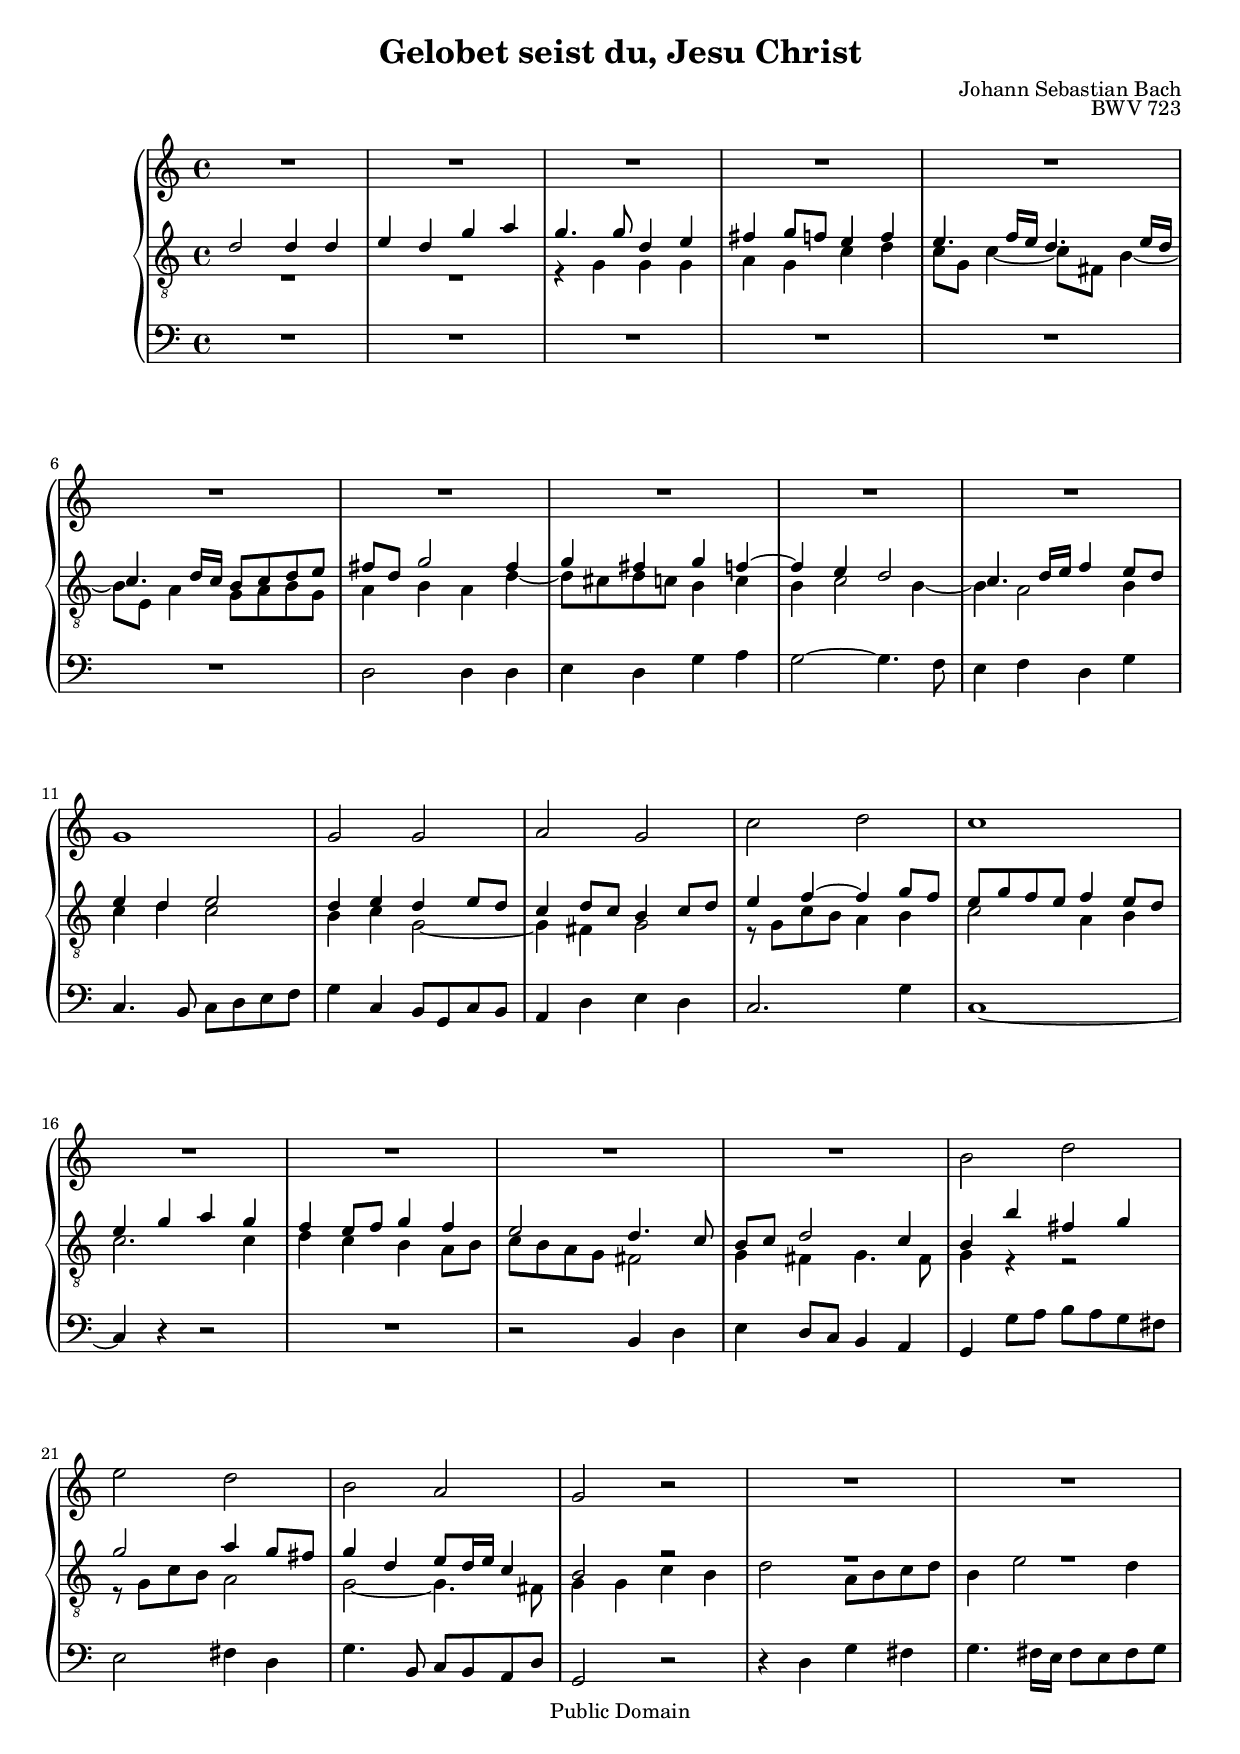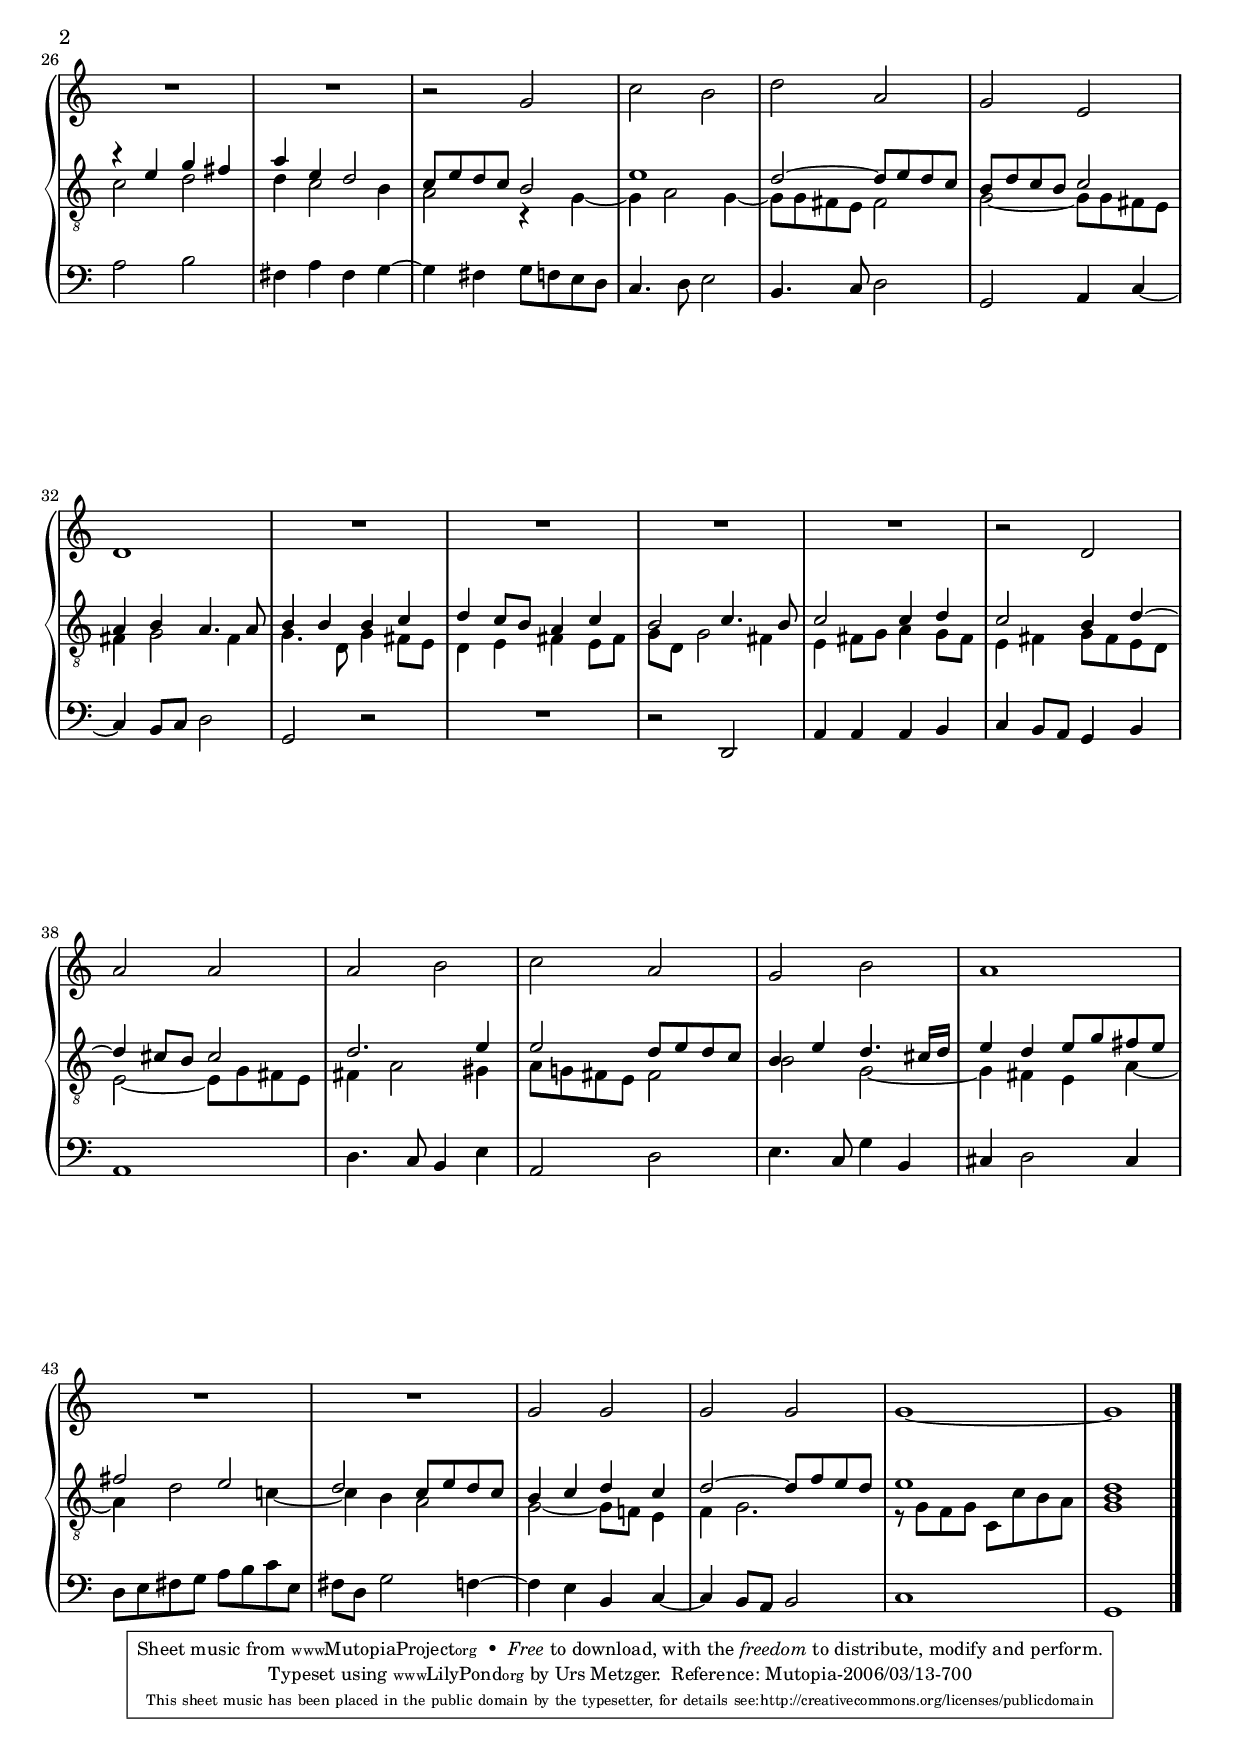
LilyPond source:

\version "2.14.0"

\header {
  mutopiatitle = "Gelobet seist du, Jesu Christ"
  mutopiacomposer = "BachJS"
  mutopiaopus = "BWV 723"
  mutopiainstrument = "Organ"
  date = ""
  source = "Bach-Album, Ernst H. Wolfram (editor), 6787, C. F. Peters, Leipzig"
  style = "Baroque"
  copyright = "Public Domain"
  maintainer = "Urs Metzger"
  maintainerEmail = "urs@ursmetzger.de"
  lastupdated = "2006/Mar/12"

  title = "Gelobet seist du, Jesu Christ"
  composer = "Johann Sebastian Bach"
  opus="BWV 723"

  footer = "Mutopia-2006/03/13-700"
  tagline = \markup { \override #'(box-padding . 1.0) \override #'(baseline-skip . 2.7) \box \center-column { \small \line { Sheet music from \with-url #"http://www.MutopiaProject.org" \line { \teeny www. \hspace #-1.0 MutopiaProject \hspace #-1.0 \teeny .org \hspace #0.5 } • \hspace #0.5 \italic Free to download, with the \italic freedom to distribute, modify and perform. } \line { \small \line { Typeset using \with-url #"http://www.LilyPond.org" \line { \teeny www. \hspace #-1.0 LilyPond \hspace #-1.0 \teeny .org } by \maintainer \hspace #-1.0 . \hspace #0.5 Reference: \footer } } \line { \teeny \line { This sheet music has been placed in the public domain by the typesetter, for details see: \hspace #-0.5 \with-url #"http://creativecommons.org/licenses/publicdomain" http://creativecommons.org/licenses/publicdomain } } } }
}

\include "deutsch.ly"

\paper {
  ragged-last-bottom = ##f
}

global = {
  \key g \mixolydian
  \time 4/4
  #(set-accidental-style 'default)
}

%#(set-default-paper-size "a4" 'landscape)
#(set-global-staff-size 18)

halsup = {
  \stemUp
  \tieUp
}

halsdown = {
  \stemDown
  \tieDown
}

staffup = {
  \change Staff = "right" \halsdown
}

staffdown = {
  \change Staff = "left" \halsup
}

restup = {
  \once \override MultiMeasureRest #'extra-offset = #'( 0.0 . 1.0 )
}

restdown = {
  \once \override MultiMeasureRest #'extra-offset = #'( 0.0 . -1.0 )
}

restdowndown = {
  \once \override MultiMeasureRest #'extra-offset = #'( 0.0 . -2.0 )
}

restright = {
  \once \override Rest #'extra-offset = #'( 4.0 . 0.0 )
}

sopran = \relative g' {
  \global
  %      \halsup
  R1*4
  %% Takt 5 ==============================================
  R1*5
  %% Takt 10 =============================================
  R1
  g1
  g2 g
  a2 g
  c2 d
  %% Takt 15 =============================================
  c1
  R1
  R1
  R1
  R1
  %% Takt 20 =============================================
  h2 d
  e2 d
  h2 a
  g2 r
  R1
  %% Takt 25 =============================================
  R1
  R1
  R1
  r2 g
  c2 h
  %% Takt 30 =============================================
  d2 a
  g2 e
  d1
  R1
  R1
  %% Takt 35 =============================================
  R1
  R1
  r2 d
  a'2 a
  a2 h
  %% Takt 40 =============================================
  c2 a
  g2 h
  a1
  R1
  R1
  %% Takt 45 =============================================
  g2 g
  g2 g
  g1~
  g1
  \bar "|."

}

alt = \relative d' {
  \global
  d2 d4 d
  e4 d g a
  g4. g8 d4 e
  fis4 g8 f e4 f
  %% Takt 5 ==============================================
  e4. f16 e d4. e16 d
  c4. d16 c h8 c d e
  fis8 d g2 fis4
  g4 fis g f~
  f4 e d2
  %% Takt 10 =============================================
  c4. d16 e f4 e8 d
  e4 d e2
  d4 e d e8 d
  c4 d8 c h4 c8 d
  e4 f~ f g8 f
  %% Takt 15 =============================================
  e8 g f e f4 e8 d
  e4 g a g
  f4 e8 f g4 f
  e2 d4. c8
  h8 c d2 c4
  %% Takt 20 =============================================
  h4 h' fis4 g
  g2 a4 g8 fis
  g4 d e8 d16 e c4
  h2 r
  R1
  %% Takt 25 =============================================
  R1
  r4 e g fis
  a4 e d2
  c8 e d c h2
  e1
  %% Takt 30 =============================================
  d2~ d8 e d c
  h8 d c h c2
  a4 h a4. a8
  h4 h h c
  d4 c8 h a4 c
  %% Takt 35 =============================================
  h2 c4. h8
  c2 c4 d
  c2 h4 d~
  d4 cis8 h cis2
  d2. e4
  %% Takt 40 =============================================
  e2 d8 e d c
  h4 e d4. cis16 d
  e4 d e8 g fis e
  fis2 e
  d2 c8 e d c
  %% Takt 45 =============================================
  h4 c d c
  d2~ d8 f e d
  e1
  d1
}

tenor = \relative g {
  \global
  R1
  R1
  r4 g g g
  a4 g c d
  %% Takt 5 ==============================================
  c8 g c4~ c8 fis, h4~
  h8 e, a4 g8 a h g
  a4 h a d~
  d8 cis d c h4 c
  h4 c2 h4~
  %% Takt 10 =============================================
  h4 a2 h4
  c4 d c2
  h4 c g2~
  g4 fis g2
  r8 g c h a4 h
  %% Takt 15 =============================================
  c2 a4 h
  c2. c4
  d4 c h a8 h
  c8 h a g fis2
  g4 fis g4. fis8
  %% Takt 20 =============================================
  g4 r r2
  r8 g c h a2
  g2~ g4. fis8
  g4 g c h
  d2 a8 h c d
  %% Takt 25 =============================================
  h4 e2 d4
  c2 d2
  d4 c2 h4
  a2 r4 g4~
  g4 a2 g4~
  %% Takt 30 =============================================
  g8 g fis e fis2
  g2~ g8 g fis e
  fis4 g2 fis4
  g4. d8 g4 fis8 e
  d4 e fis e8 fis
  %% Takt 35 =============================================
  g8 d g2 fis4
  e4 fis8 g a4 g8 fis
  e4 fis g8 fis e d
  e2~ e8 g fis e
  %% Takt 40 =============================================
  fis4 a2 gis4
  a8 g! fis e fis2
  h2 g2~
  g4 fis e a~
  a4 d2 c!4~
  %% Takt 45 =============================================
  c4 h a2
  g2~ g8 f! e4
  f4 g2.
  r8 g f g c, c' h a
  <g h>1
}


right = {
  \clef treble
  \sopran
}

left = {
  \clef "treble_8"
  <<
    \alt
    \\
    \tenor
  >>
}

pedal = {
  \global
  \clef bass
  \relative d {
    R1*4
    %% Takt 5 ==============================================
    R1
    R1
    d2 d4 d
    e4 d g a
    g2~ g4. f8
    %% Takt 10 =============================================
    e4 f d g
    c,4. h8 c d e f
    g4 c, h8 g c h
    a4 d e d
    c2. g'4
    %% Takt 15 =============================================
    c,1~
    c4 r r2
    R1
    r2 h4 d
    e4 d8 c h4 a
    %% Takt 20 =============================================
    g4 g'8 a h a g fis
    e2 fis4 d
    g4. h,8 c h a d
    g,2 r
    r4 d' g fis
    %% Takt 25 =============================================
    g4. fis16 e fis8 e fis g
    a2 h
    fis4 a fis g~
    g4 fis g8 f e d
    c4. d8 e2
    %% Takt 30 =============================================
    h4. c8 d2
    g,2 a4 c~
    c4 h8 c d2
    g,2 r
    R1
    %% Takt 35 =============================================
    r2 d
    a'4 a a h
    c4 h8 a g4 h
    a1
    d4. c8 h4 e
    %% Takt 40 =============================================
    a,2 d
    e4. c8 g'4 h,
    cis4 d2 cis4
    d8 e fis g a h c e,
    fis8 d g2 f4~
    %% Takt 45 =============================================
    f4 e h c~
    c h8 a h2
    c1
    g1
    %% Takt 50 =============================================
  }
}

\score {
  \new PianoStaff \with {
    \override VerticalAlignment #'forced-distance = #10
  }
  {
    <<
      \context Staff = right {
        \set Staff.midiInstrument = "pan flute"
        \context Voice = right \right
      }
      \context Staff = left {
        \set Staff.midiInstrument = "pan flute"
        \context Voice = left \left
      }
      \context Staff = pedal {
        \set Staff.midiInstrument = "pan flute"
        \context Voice = pedal \pedal
      }
    >>
  }
  \layout{}

  \midi {
    \context {
      \Score
      tempoWholesPerMinute = #(ly:make-moment 100 4)
    }
  }


}


%{
  convert-ly (GNU LilyPond) 2.14.1 Verwerken van `'... toepassen van
  conversie: 2.7.0, 2.7.1, 2.7.2, 2.7.4, 2.7.6, 2.7.10, 2.7.11, 2.7.12,
  2.7.13, 2.7.14, 2.7.15, 2.7.22, 2.7.24, 2.7.28, 2.7.29, 2.7.30,
  2.7.31, 2.7.32, 2.7.32, 2.7.36, 2.7.40, 2.9.4, 2.9.6, 2.9.9, 2.9.11,
  2.9.13, 2.9.16, 2.9.19, 2.10.0, 2.11.2, 2.11.3, 2.11.5, 2.11.6,
  2.11.10, 2.11.11, 2.11.13, 2.11.15,  Niet slim genoeg om
  VerticalAlignment #'forced-distance.  te converterenUse the
  `alignment-offsets' sub-property of NonMusicalPaperColumn #'line-
  break-system-details to set fixed distances between staves. 2.11.23,
  2.11.35, 2.11.38, 2.11.46, 2.11.48, 2.11.50, 2.11.51, 2.11.52,
  2.11.53, 2.11.55, 2.11.57, 2.11.60, 2.11.61, 2.11.62, 2.11.64, 2.12.0,
  2.12.3, 2.13.0, 2.13.1, 2.13.4, 2.13.10, 2.13.16, 2.13.18, 2.13.20,
  2.13.29, 2.13.31, 2.13.36, 2.13.39, 2.13.40, 2.13.42, 2.13.44,
  2.13.46, 2.13.48, 2.13.51, 2.14.0
%}
